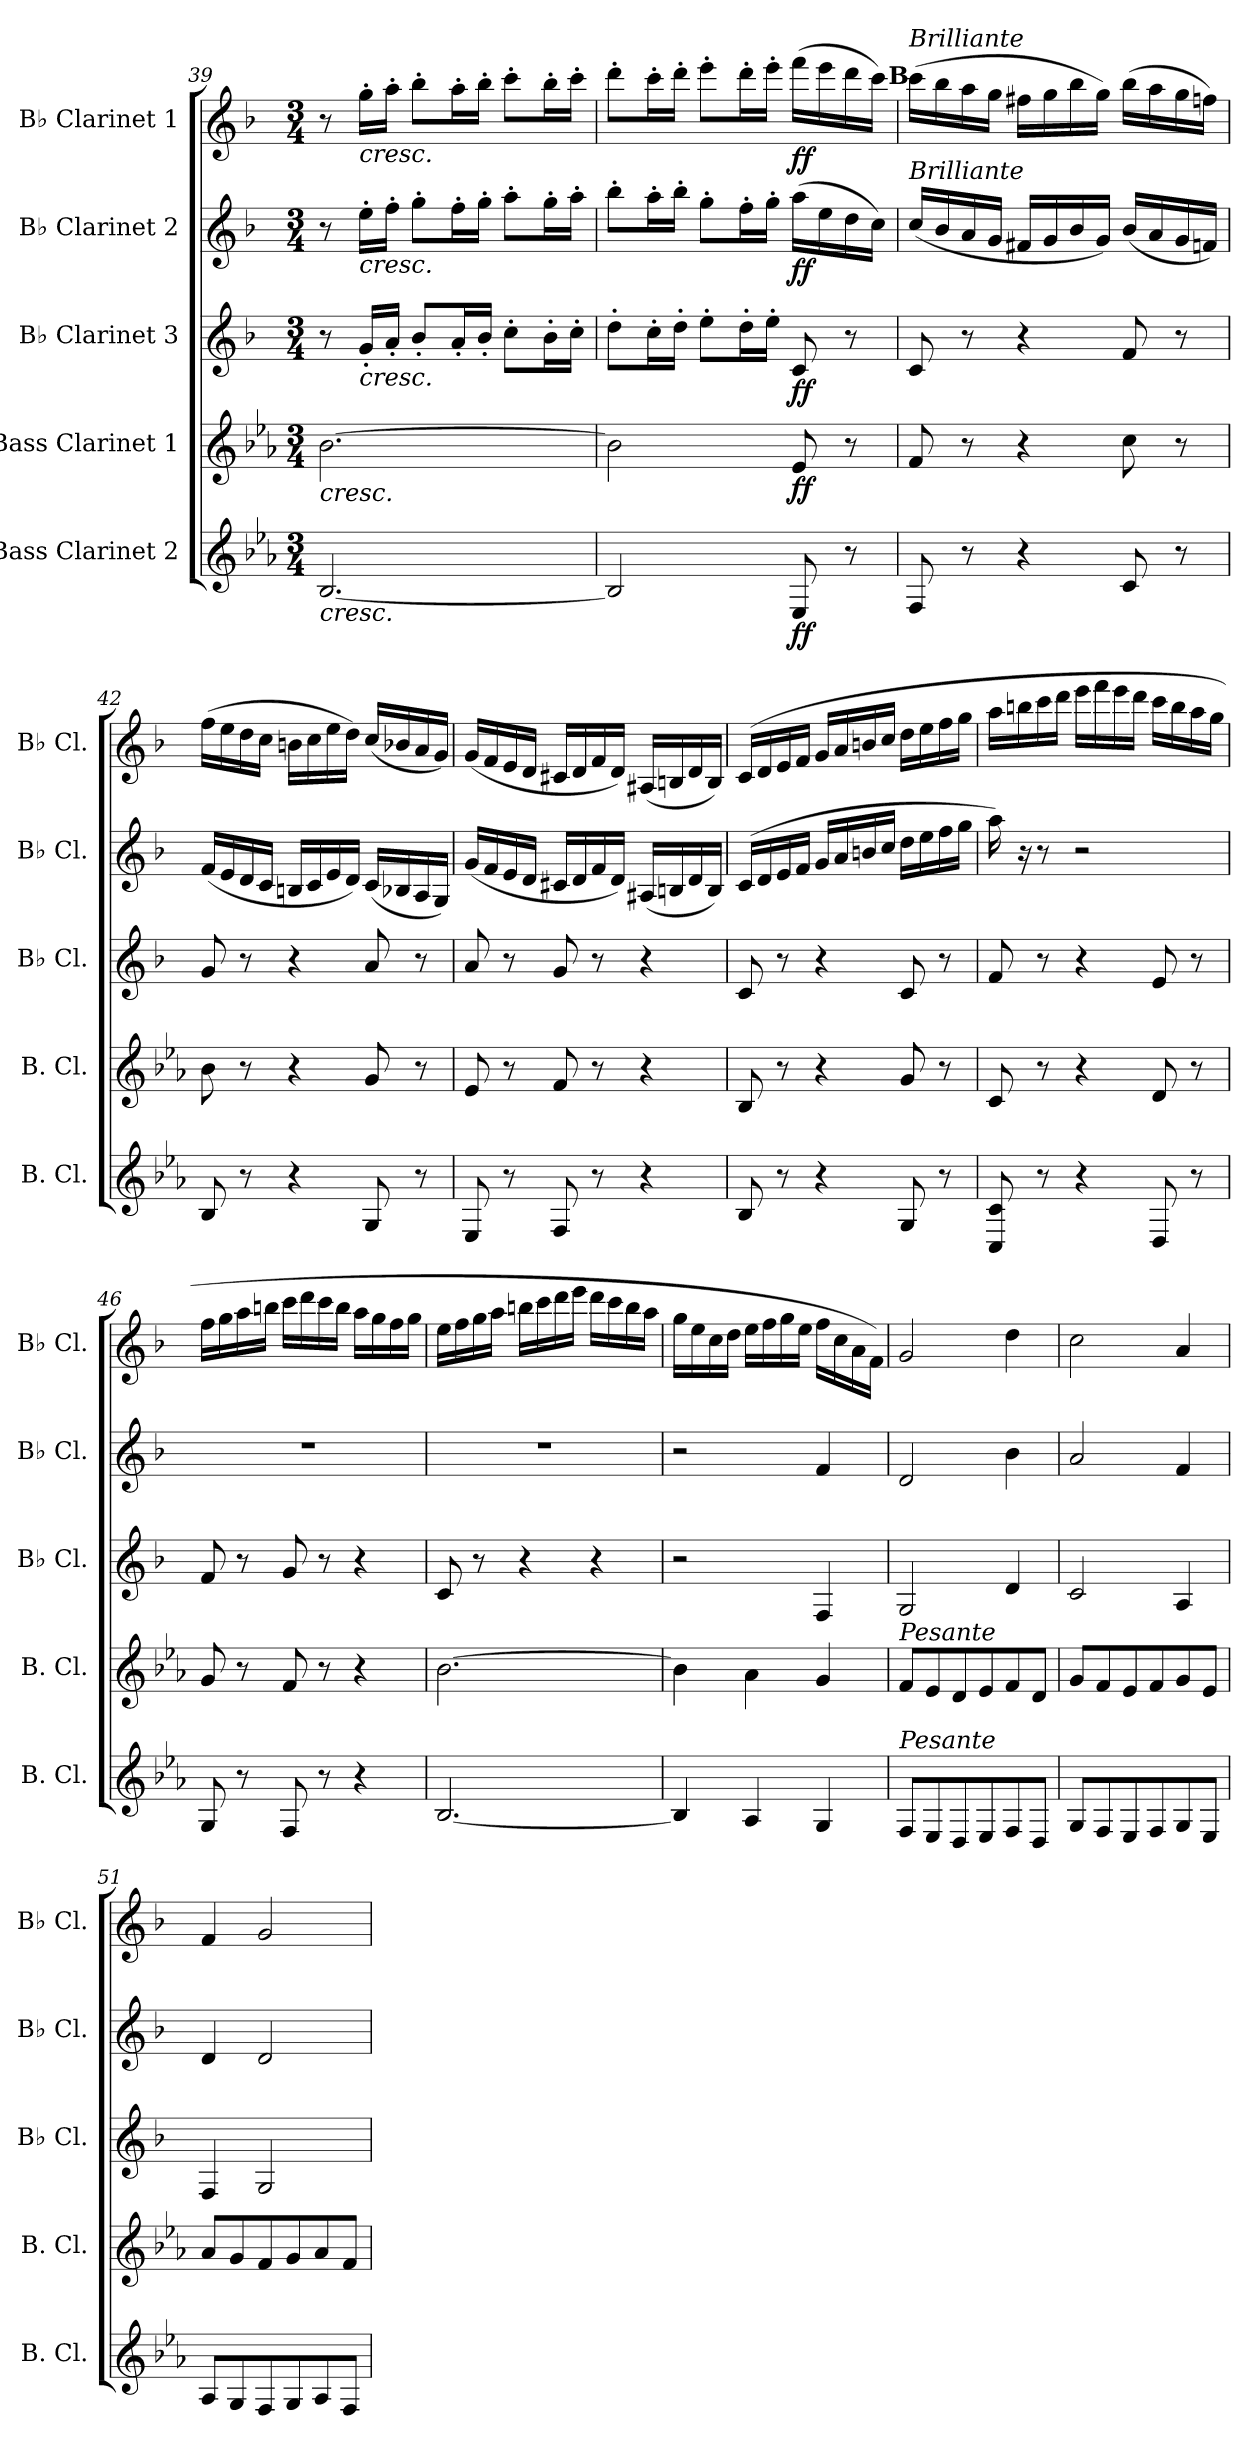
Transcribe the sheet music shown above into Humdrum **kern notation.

**kern	**dynam	**kern	**dynam	**kern	**dynam	**kern	**dynam	**kern	**dynam
*part5	*part5	*part4	*part4	*part3	*part3	*part2	*part2	*part1	*part1
*staff5	*staff5	*staff4	*staff4	*staff3	*staff3	*staff2	*staff2	*staff1	*staff1
*I"Bass Clarinet 2	*	*I"Bass Clarinet 1	*	*I"B♭ Clarinet 3	*	*I"B♭ Clarinet 2	*	*I"B♭ Clarinet 1	*
*I'B. Cl.	*	*I'B. Cl.	*	*I'B♭ Cl.	*	*I'B♭ Cl.	*	*I'B♭ Cl.	*
*clefG2	*	*clefG2	*	*clefG2	*	*clefG2	*	*clefG2	*
*ITrd8c14	*	*ITrd8c14	*	*ITrd1c2	*	*ITrd1c2	*	*ITrd1c2	*
*k[b-e-a-]	*	*k[b-e-a-]	*	*k[b-e-a-]	*	*k[b-e-a-]	*	*k[b-e-a-]	*
*M3/4	*	*M3/4	*	*M3/4	*	*M3/4	*	*M3/4	*
=39	=39	=39	=39	=39	=39	=39	=39	=39	=39
!	!	!LO:TX:b:i:t=cresc.	!	!	!	!	!	!	!
!LO:TX:b:i:t=cresc.	!	!	!	!	!	!	!	!	!
[2.BB-/	.	[2.B-\	.	8r	.	8r	.	8r	.
!	!	!	!	!	!	!	!	!LO:TX:b:i:t=cresc.	!
!	!	!	!	!	!	!LO:TX:b:i:t=cresc.	!	!	!
!	!	!	!	!LO:TX:b:i:t=cresc.	!	!	!	!	!
.	.	.	.	16f'/LL	.	16dd'\LL	.	16ff'\LL	.
.	.	.	.	16g'/JJ	.	16ee-'\JJ	.	16gg'\JJ	.
.	.	.	.	8a-'/L	.	8ff'\L	.	8aa-'\L	.
.	.	.	.	16g'/L	.	16ee-'\L	.	16gg'\L	.
.	.	.	.	16a-'/JJ	.	16ff'\JJ	.	16aa-'\JJ	.
.	.	.	.	8b-'\L	.	8gg'\L	.	8bb-'\L	.
.	.	.	.	16a-'\L	.	16ff'\L	.	16aa-'\L	.
.	.	.	.	16b-'\JJ	.	16gg'\JJ	.	16bb-'\JJ	.
!!LO:PB:g=z
=40	=40	=40	=40	=40	=40	=40	=40	=40	=40
2BB-/]	.	2B-\]	.	8cc'\L	.	8aa-'\L	.	8ccc'\L	.
.	.	.	.	16b-'\L	.	16gg'\L	.	16bb-'\L	.
.	.	.	.	16cc'\JJ	.	16aa-'\JJ	.	16ccc'\JJ	.
.	.	.	.	8dd'\L	.	8ff'\L	.	8ddd'\L	.
.	.	.	.	16cc'\L	.	16ee-'\L	.	16ccc'\L	.
.	.	.	.	16dd'\JJ	.	16ff'\JJ	.	16ddd'\JJ	.
!	!LO:DY:b	!	!LO:DY:b	!	!LO:DY:b	!	!LO:DY:b	!	!LO:DY:b
8EE-/	ff	8E-/	ff	8B-/	ff	(>16gg\LL	ff	(>16eee-\LL	ff
.	.	.	.	.	.	16dd\	.	16ddd\	.
8r	.	8r	.	8r	.	16cc\	.	16ccc\	.
.	.	.	.	.	.	16b-\JJ)	.	16bb-\JJ)	.
!!LO:REH:place=s1:a:B:enc=none:fs=14:t=B
=41	=41	=41	=41	=41	=41	=41	=41	=41	=41
!	!	!	!	!	!	!	!	!LO:TX:a:i:t=Brilliante	!
!	!	!	!	!	!	!LO:TX:a:i:t=Brilliante	!	!	!
8FF/	.	8F/	.	8B-/	.	(<16b-/LL	.	(>16bb-\LL	.
.	.	.	.	.	.	16a-/	.	16aa-\	.
8r	.	8r	.	8r	.	16g/	.	16gg\	.
.	.	.	.	.	.	16f/JJ	.	16ff\JJ	.
4r	.	4r	.	4r	.	16en/LL	.	16een\LL	.
.	.	.	.	.	.	16f/	.	16ff\	.
.	.	.	.	.	.	16a-/	.	16aa-\	.
.	.	.	.	.	.	16f/JJ)	.	16ff\JJ)	.
8C/	.	8c\	.	8e-/	.	(<16a-/LL	.	(>16aa-\LL	.
.	.	.	.	.	.	16g/	.	16gg\	.
8r	.	8r	.	8r	.	16f/	.	16ff\	.
.	.	.	.	.	.	16e-X/JJ)	.	16ee-X\JJ)	.
=42	=42	=42	=42	=42	=42	=42	=42	=42	=42
8BB-/	.	8B-\	.	8f/	.	(<16e-/LL	.	(>16ee-\LL	.
.	.	.	.	.	.	16d/	.	16dd\	.
8r	.	8r	.	8r	.	16c/	.	16cc\	.
.	.	.	.	.	.	16B-/JJ	.	16b-\JJ	.
4r	.	4r	.	4r	.	16An/LL	.	16an\LL	.
.	.	.	.	.	.	16B-/	.	16b-\	.
.	.	.	.	.	.	16d/	.	16dd\	.
.	.	.	.	.	.	16c/JJ)	.	16cc\JJ)	.
8GG/	.	8G/	.	8g/	.	(<16B-/LL	.	(<16b-/LL	.
.	.	.	.	.	.	16A-X/	.	16a-X/	.
8r	.	8r	.	8r	.	16G/	.	16g/	.
.	.	.	.	.	.	16F/JJ)	.	16f/JJ)	.
!!LO:LB:g=z
=43	=43	=43	=43	=43	=43	=43	=43	=43	=43
8EE-/	.	8E-/	.	8g/	.	(<16f/LL	.	(<16f/LL	.
.	.	.	.	.	.	16e-/	.	16e-/	.
8r	.	8r	.	8r	.	16d/	.	16d/	.
.	.	.	.	.	.	16c/JJ	.	16c/JJ	.
8FF/	.	8F/	.	8f/	.	16Bn/LL	.	16Bn/LL	.
.	.	.	.	.	.	16c/	.	16c/	.
8r	.	8r	.	8r	.	16e-/	.	16e-/	.
.	.	.	.	.	.	16c/JJ)	.	16c/JJ)	.
4r	.	4r	.	4r	.	(<16G#X/LL	.	(<16G#X/LL	.
.	.	.	.	.	.	16An/	.	16An/	.
.	.	.	.	.	.	16c/	.	16c/	.
.	.	.	.	.	.	16A/JJ)	.	16A/JJ)	.
=44	=44	=44	=44	=44	=44	=44	=44	=44	=44
8BB-/	.	8BB-/	.	8B-/	.	(>16B-/LL	.	(>16B-/LL	.
.	.	.	.	.	.	16c/	.	16c/	.
8r	.	8r	.	8r	.	16d/	.	16d/	.
.	.	.	.	.	.	16e-/JJ	.	16e-/JJ	.
4r	.	4r	.	4r	.	16f/LL	.	16f/LL	.
.	.	.	.	.	.	16g/	.	16g/	.
.	.	.	.	.	.	16an/	.	16an/	.
.	.	.	.	.	.	16b-/JJ	.	16b-/JJ	.
8GG/	.	8G/	.	8B-/	.	16cc\LL	.	16cc\LL	.
.	.	.	.	.	.	16dd\	.	16dd\	.
8r	.	8r	.	8r	.	16ee-\	.	16ee-\	.
.	.	.	.	.	.	16ff\JJ	.	16ff\JJ	.
=45	=45	=45	=45	=45	=45	=45	=45	=45	=45
8CC/ 8C/	.	8C/	.	8e-/	.	16gg\)	.	16gg\LL	.
.	.	.	.	.	.	16r	.	16aan\	.
8r	.	8r	.	8r	.	8r	.	16bb-\	.
.	.	.	.	.	.	.	.	16ccc\JJ	.
4r	.	4r	.	4r	.	2r	.	16ddd\LL	.
.	.	.	.	.	.	.	.	16eee-\	.
.	.	.	.	.	.	.	.	16ddd\	.
.	.	.	.	.	.	.	.	16ccc\JJ	.
8DD/	.	8D/	.	8d/	.	.	.	16bb-\LL	.
.	.	.	.	.	.	.	.	16aa\	.
8r	.	8r	.	8r	.	.	.	16gg\	.
.	.	.	.	.	.	.	.	16ff\JJ	.
!!LO:PB:g=z
=46	=46	=46	=46	=46	=46	=46	=46	=46	=46
8GG/	.	8G/	.	8e-/	.	2.r	.	16ee-\LL	.
.	.	.	.	.	.	.	.	16ff\	.
8r	.	8r	.	8r	.	.	.	16gg\	.
.	.	.	.	.	.	.	.	16aan\JJ	.
8FF/	.	8F/	.	8f/	.	.	.	16bb-\LL	.
.	.	.	.	.	.	.	.	16ccc\	.
8r	.	8r	.	8r	.	.	.	16bb-\	.
.	.	.	.	.	.	.	.	16aa\JJ	.
4r	.	4r	.	4r	.	.	.	16gg\LL	.
.	.	.	.	.	.	.	.	16ff\	.
.	.	.	.	.	.	.	.	16ee-\	.
.	.	.	.	.	.	.	.	16ff\JJ	.
=47	=47	=47	=47	=47	=47	=47	=47	=47	=47
[2.BB-/	.	[2.B-\	.	8B-/	.	2.r	.	16dd\LL	.
.	.	.	.	.	.	.	.	16ee-\	.
.	.	.	.	8r	.	.	.	16ff\	.
.	.	.	.	.	.	.	.	16gg\JJ	.
.	.	.	.	4r	.	.	.	16aan\LL	.
.	.	.	.	.	.	.	.	16bb-\	.
.	.	.	.	.	.	.	.	16ccc\	.
.	.	.	.	.	.	.	.	16ddd\JJ	.
.	.	.	.	4r	.	.	.	16ccc\LL	.
.	.	.	.	.	.	.	.	16bb-\	.
.	.	.	.	.	.	.	.	16aa\	.
.	.	.	.	.	.	.	.	16gg\JJ	.
=48	=48	=48	=48	=48	=48	=48	=48	=48	=48
4BB-/]	.	4B-\]	.	2r	.	2r	.	16ff\LL	.
.	.	.	.	.	.	.	.	16dd\	.
.	.	.	.	.	.	.	.	16b-\	.
.	.	.	.	.	.	.	.	16cc\JJ	.
4AA-/	.	4A-\	.	.	.	.	.	16dd\LL	.
.	.	.	.	.	.	.	.	16ee-\	.
.	.	.	.	.	.	.	.	16ff\	.
.	.	.	.	.	.	.	.	16dd\JJ	.
4GG/	.	4G/	.	4E-/	.	4e-/	.	16ee-\LL	.
.	.	.	.	.	.	.	.	16b-\	.
.	.	.	.	.	.	.	.	16g\	.
.	.	.	.	.	.	.	.	16e-\JJ)	.
!!LO:LB:g=z
=49	=49	=49	=49	=49	=49	=49	=49	=49	=49
!	!	!LO:TX:a:i:t=Pesante	!	!	!	!	!	!	!
!LO:TX:a:i:t=Pesante	!	!	!	!	!	!	!	!	!
8FF/L	.	8F/L	.	2F/	.	2c/	.	2f/	.
8EE-/	.	8E-/	.	.	.	.	.	.	.
8DD/	.	8D/	.	.	.	.	.	.	.
8EE-/	.	8E-/	.	.	.	.	.	.	.
8FF/	.	8F/	.	4c/	.	4a-\	.	4cc\	.
8DD/J	.	8D/J	.	.	.	.	.	.	.
=50	=50	=50	=50	=50	=50	=50	=50	=50	=50
8GG/L	.	8G/L	.	2B-/	.	2g/	.	2b-\	.
8FF/	.	8F/	.	.	.	.	.	.	.
8EE-/	.	8E-/	.	.	.	.	.	.	.
8FF/	.	8F/	.	.	.	.	.	.	.
8GG/	.	8G/	.	4G/	.	4e-/	.	4g/	.
8EE-/J	.	8E-/J	.	.	.	.	.	.	.
=51	=51	=51	=51	=51	=51	=51	=51	=51	=51
8AA-/L	.	8A-/L	.	4E-/	.	4c/	.	4e-/	.
8GG/	.	8G/	.	.	.	.	.	.	.
8FF/	.	8F/	.	2F/	.	2c/	.	2f/	.
8GG/	.	8G/	.	.	.	.	.	.	.
8AA-/	.	8A-/	.	.	.	.	.	.	.
8FF/J	.	8F/J	.	.	.	.	.	.	.
=	=	=	=	=	=	=	=	=	=
*-	*-	*-	*-	*-	*-	*-	*-	*-	*-
